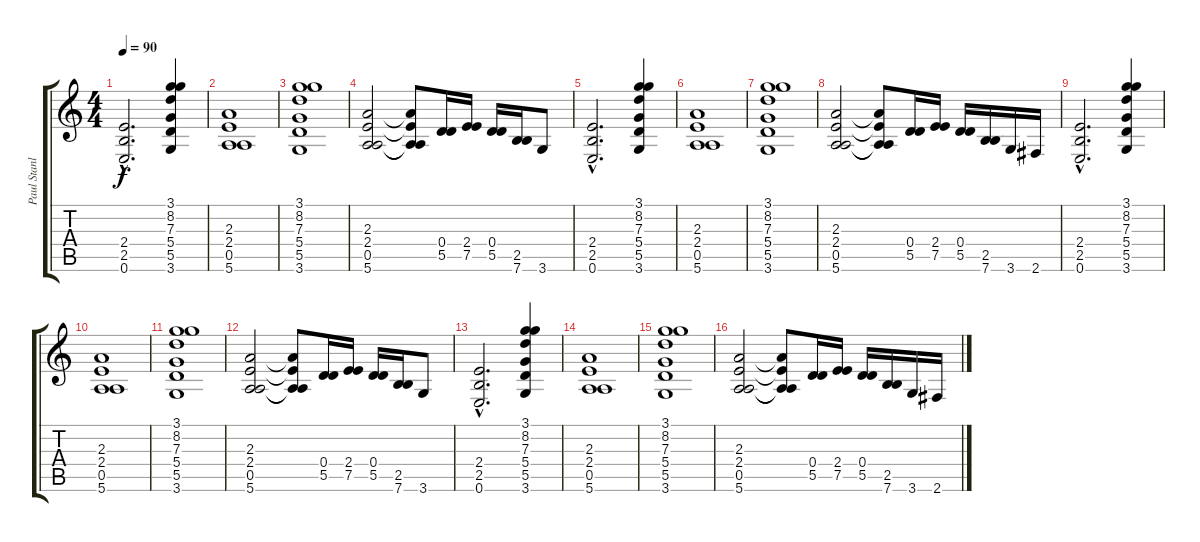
\track ("Paul Stanley" "Paul Stanl") {instrument distortionguitar}
\staff {score tabs}
\tuning (E4 B3 G3 D3 A2 E2) {hide}
\ts (4 4)
\tempo 90
\clef g2
\ks c
(2.4{hac} 2.5{hac} 0.6{hac}).2{d dy f} (3.1 8.2 7.3 5.4 5.5 3.6).4 |
(2.3 2.4 0.5 5.6).1 |
(3.1 8.2 7.3 5.4 5.5 3.6).1 |
(2.3 2.4 0.5 5.6).2 (2.3{t} 2.4{t} 0.5{t} 5.6{t}).8 (0.4 5.5).16 (2.4 7.5).16 (0.4 5.5).16 (2.5 7.6).16 3.6.8 |
(2.4{hac} 2.5{hac} 0.6{hac}).2{d} (3.1 8.2 7.3 5.4 5.5 3.6).4 |
(2.3 2.4 0.5 5.6).1 |
(3.1 8.2 7.3 5.4 5.5 3.6).1 |
(2.3 2.4 0.5 5.6).2 (2.3{t} 2.4{t} 0.5{t} 5.6{t}).8 (0.4 5.5).16 (2.4 7.5).16 (0.4 5.5).16 (2.5 7.6).16 3.6.16 2.6.16 |
(2.4{hac} 2.5{hac} 0.6{hac}).2{d} (3.1 8.2 7.3 5.4 5.5 3.6).4 |
(2.3 2.4 0.5 5.6).1 |
(3.1 8.2 7.3 5.4 5.5 3.6).1 |
(2.3 2.4 0.5 5.6).2 (2.3{t} 2.4{t} 0.5{t} 5.6{t}).8 (0.4 5.5).16 (2.4 7.5).16 (0.4 5.5).16 (2.5 7.6).16 3.6.8 |
(2.4{hac} 2.5{hac} 0.6{hac}).2{d} (3.1 8.2 7.3 5.4 5.5 3.6).4 |
(2.3 2.4 0.5 5.6).1 |
(3.1 8.2 7.3 5.4 5.5 3.6).1 |
(2.3 2.4 0.5 5.6).2 (2.3{t} 2.4{t} 0.5{t} 5.6{t}).8 (0.4 5.5).16 (2.4 7.5).16 (0.4 5.5).16 (2.5 7.6).16 3.6.16 2.6.16
